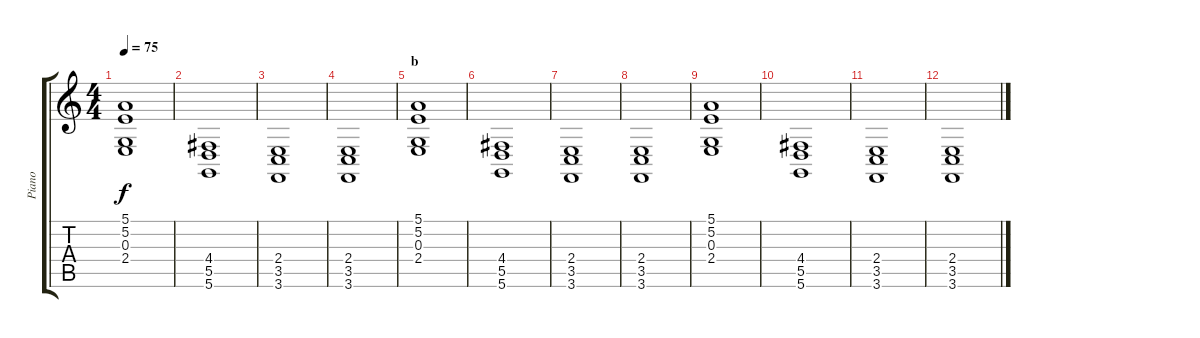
\track ("Piano" "Piano") {instrument acousticgrandpiano}
\staff {score tabs}
\tuning (E4 B3 G3 D3 A2 D2) {hide}
\ts (4 4)
\tempo 75
\clef g2
\ks c
(5.1 5.2 0.3 2.4).1{dy f} |
(4.4 5.5 5.6).1 |
(2.4 3.5 3.6).1 |
(2.4 3.5 3.6).1 |
\section ("" "b")
(5.1 5.2 0.3 2.4).1 |
(4.4 5.5 5.6).1 |
(2.4 3.5 3.6).1 |
(2.4 3.5 3.6).1 |
(5.1 5.2 0.3 2.4).1 |
(4.4 5.5 5.6).1 |
(2.4 3.5 3.6).1 |
(2.4 3.5 3.6).1
